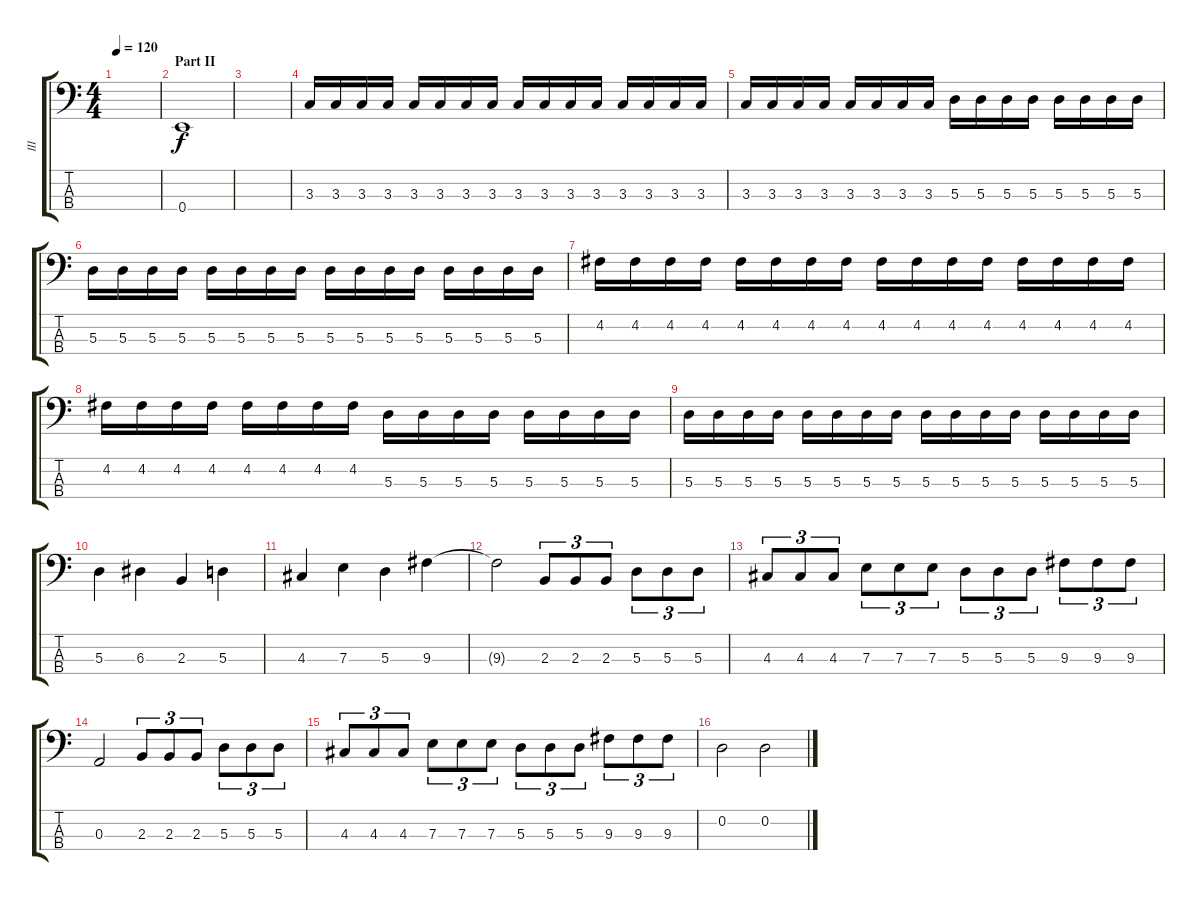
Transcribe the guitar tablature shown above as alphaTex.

\track ("III" "III") {instrument electricbassfinger}
\staff {score tabs}
\tuning (G2 D2 A1 E1) {hide}
\ts (4 4)
\tempo 120
\clef f4
\ks c
|
\section ("" "Part II")
0.4{t}.1 |
|
3.3.16 3.3.16 3.3.16 3.3.16 3.3.16 3.3.16 3.3.16 3.3.16 3.3.16 3.3.16 3.3.16 3.3.16 3.3.16 3.3.16 3.3.16 3.3.16 |
3.3.16 3.3.16 3.3.16 3.3.16 3.3.16 3.3.16 3.3.16 3.3.16 5.3.16 5.3.16 5.3.16 5.3.16 5.3.16 5.3.16 5.3.16 5.3.16 |
5.3.16 5.3.16 5.3.16 5.3.16 5.3.16 5.3.16 5.3.16 5.3.16 5.3.16 5.3.16 5.3.16 5.3.16 5.3.16 5.3.16 5.3.16 5.3.16 |
4.2.16 4.2.16 4.2.16 4.2.16 4.2.16 4.2.16 4.2.16 4.2.16 4.2.16 4.2.16 4.2.16 4.2.16 4.2.16 4.2.16 4.2.16 4.2.16 |
4.2.16 4.2.16 4.2.16 4.2.16 4.2.16 4.2.16 4.2.16 4.2.16 5.3.16 5.3.16 5.3.16 5.3.16 5.3.16 5.3.16 5.3.16 5.3.16 |
5.3.16 5.3.16 5.3.16 5.3.16 5.3.16 5.3.16 5.3.16 5.3.16 5.3.16 5.3.16 5.3.16 5.3.16 5.3.16 5.3.16 5.3.16 5.3.16 |
5.3.4 6.3.4 2.3.4 5.3.4 |
4.3.4 7.3.4 5.3.4 9.3.4 |
9.3{t}.2 2.3.8{tu (3 2)} 2.3.8{tu (3 2)} 2.3.8{tu (3 2)} 5.3.8{tu (3 2)} 5.3.8{tu (3 2)} 5.3.8{tu (3 2)} |
4.3.8{tu (3 2)} 4.3.8{tu (3 2)} 4.3.8{tu (3 2)} 7.3.8{tu (3 2)} 7.3.8{tu (3 2)} 7.3.8{tu (3 2)} 5.3.8{tu (3 2)} 5.3.8{tu (3 2)} 5.3.8{tu (3 2)} 9.3.8{tu (3 2)} 9.3.8{tu (3 2)} 9.3.8{tu (3 2)} |
0.3.2 2.3.8{tu (3 2)} 2.3.8{tu (3 2)} 2.3.8{tu (3 2)} 5.3.8{tu (3 2)} 5.3.8{tu (3 2)} 5.3.8{tu (3 2)} |
4.3.8{tu (3 2)} 4.3.8{tu (3 2)} 4.3.8{tu (3 2)} 7.3.8{tu (3 2)} 7.3.8{tu (3 2)} 7.3.8{tu (3 2)} 5.3.8{tu (3 2)} 5.3.8{tu (3 2)} 5.3.8{tu (3 2)} 9.3.8{tu (3 2)} 9.3.8{tu (3 2)} 9.3.8{tu (3 2)} |
0.2.2 0.2.2
